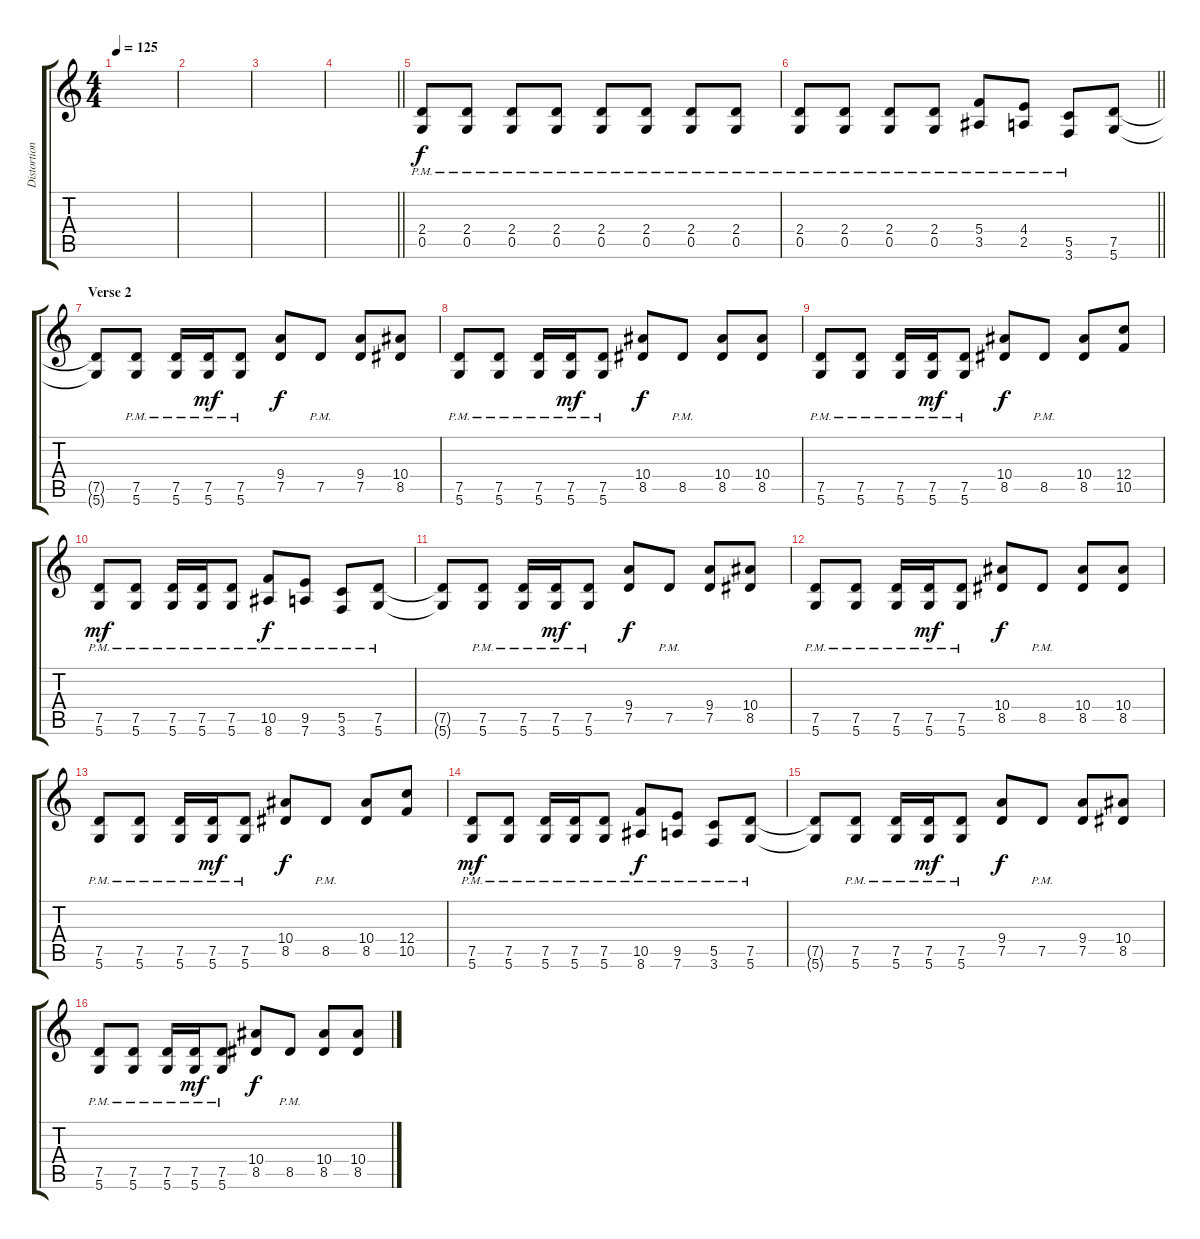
\track ("Distortion guitar" "Distortion") {instrument distortionguitar}
\staff {score tabs}
\tuning (D4 A3 F3 C3 G2 D2) {hide}
\ts (4 4)
\tempo 125
\clef g2
\ks c
|
|
|
\barLineRight lightlight
|
(2.4{pm} 0.5{pm}).8 (2.4{pm} 0.5{pm}).8 (2.4{pm} 0.5{pm}).8 (2.4{pm} 0.5{pm}).8 (2.4{pm} 0.5{pm}).8 (2.4{pm} 0.5{pm}).8 (2.4{pm} 0.5{pm}).8 (2.4{pm} 0.5{pm}).8 |
\barLineRight lightlight
(2.4{pm} 0.5{pm}).8 (2.4{pm} 0.5{pm}).8 (2.4{pm} 0.5{pm}).8 (2.4{pm} 0.5{pm}).8 (5.4 3.5{pm}).8{dy f} (4.4{pm} 2.5{pm}).8 (5.5 3.6{pm}).8 (7.5 5.6).8 |
\section ("" "Verse 2")
(7.5{t} 5.6{t}).8 (7.5{pm} 5.6{pm}).8 (7.5 5.6{pm}).16 (7.5{pm} 5.6{pm}).16{dy mf} (7.5 5.6{pm}).8 (9.4 7.5).8{dy f} 7.5{pm}.8 (9.4 7.5).8 (10.4 8.5).8 |
(7.5{pm} 5.6{pm}).8 (7.5{pm} 5.6{pm}).8 (7.5 5.6{pm}).16 (7.5{pm} 5.6{pm}).16{dy mf} (7.5 5.6{pm}).8 (10.4 8.5).8{dy f} 8.5{pm}.8 (10.4 8.5).8 (10.4 8.5).8 |
(7.5{pm} 5.6{pm}).8 (7.5{pm} 5.6{pm}).8 (7.5 5.6{pm}).16 (7.5{pm} 5.6{pm}).16{dy mf} (7.5 5.6{pm}).8 (10.4 8.5).8{dy f} 8.5{pm}.8 (10.4 8.5).8 (12.4 10.5).8 |
(7.5{pm} 5.6{pm}).8{dy mf} (7.5{pm} 5.6{pm}).8 (7.5 5.6{pm}).16 (7.5{pm} 5.6{pm}).16 (7.5{pm} 5.6{pm}).8 (10.5{pm} 8.6).8{dy f} (9.5{pm} 7.6).8 (5.5 3.6{pm}).8 (7.5{pm} 5.6).8 |
(7.5{t} 5.6{t}).8 (7.5{pm} 5.6{pm}).8 (7.5 5.6{pm}).16 (7.5{pm} 5.6{pm}).16{dy mf} (7.5 5.6{pm}).8 (9.4 7.5).8{dy f} 7.5{pm}.8 (9.4 7.5).8 (10.4 8.5).8 |
(7.5{pm} 5.6{pm}).8 (7.5{pm} 5.6{pm}).8 (7.5 5.6{pm}).16 (7.5{pm} 5.6{pm}).16{dy mf} (7.5 5.6{pm}).8 (10.4 8.5).8{dy f} 8.5{pm}.8 (10.4 8.5).8 (10.4 8.5).8 |
(7.5{pm} 5.6{pm}).8 (7.5{pm} 5.6{pm}).8 (7.5 5.6{pm}).16 (7.5{pm} 5.6{pm}).16{dy mf} (7.5 5.6{pm}).8 (10.4 8.5).8{dy f} 8.5{pm}.8 (10.4 8.5).8 (12.4 10.5).8 |
(7.5{pm} 5.6{pm}).8{dy mf} (7.5{pm} 5.6{pm}).8 (7.5 5.6{pm}).16 (7.5{pm} 5.6{pm}).16 (7.5{pm} 5.6{pm}).8 (10.5{pm} 8.6).8{dy f} (9.5{pm} 7.6).8 (5.5 3.6{pm}).8 (7.5{pm} 5.6).8 |
(7.5{t} 5.6{t}).8 (7.5{pm} 5.6{pm}).8 (7.5 5.6{pm}).16 (7.5{pm} 5.6{pm}).16{dy mf} (7.5 5.6{pm}).8 (9.4 7.5).8{dy f} 7.5{pm}.8 (9.4 7.5).8 (10.4 8.5).8 |
(7.5{pm} 5.6{pm}).8 (7.5{pm} 5.6{pm}).8 (7.5 5.6{pm}).16 (7.5{pm} 5.6{pm}).16{dy mf} (7.5 5.6{pm}).8 (10.4 8.5).8{dy f} 8.5{pm}.8 (10.4 8.5).8 (10.4 8.5).8
